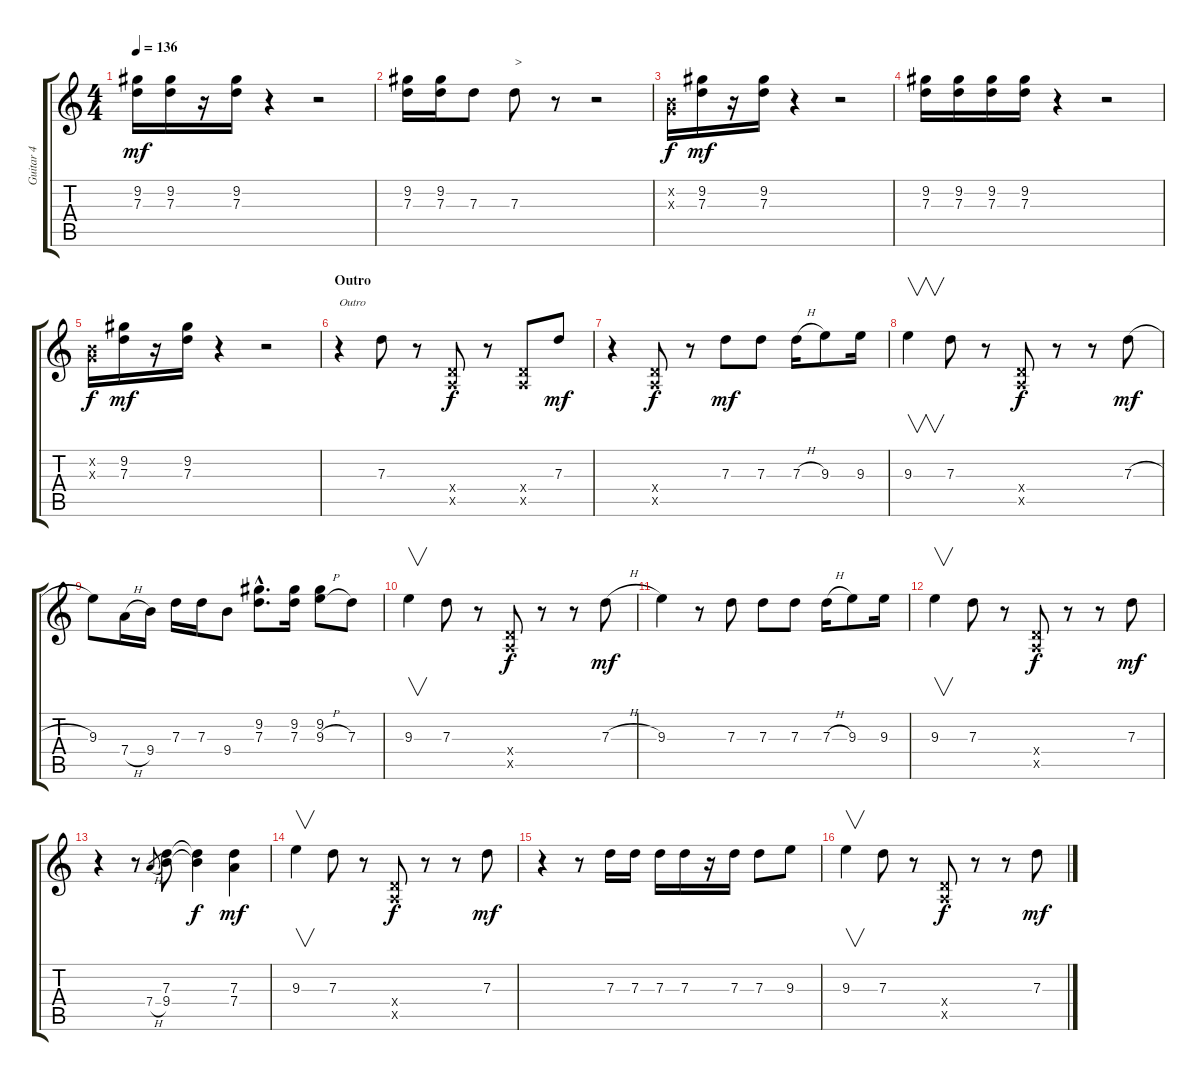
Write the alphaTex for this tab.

\track ("Guitar 4" "Guitar 4") {instrument electricguitarclean}
\staff {score tabs}
\tuning (E4 B3 G3 D3 A2 E2) {hide}
\ts (4 4)
\tempo 136
\clef g2
\ks c
(9.2 7.3).16{dy mf} (9.2 7.3).16 r.16 (9.2 7.3).16 r.4 r.2 |
(9.2 7.3).16 (9.2 7.3).16 7.3.8 7.3.8{txt ">"} r.8 r.2 |
(0.2{x} 0.3{x}).16{dy f} (9.2 7.3).16{dy mf} r.16 (9.2 7.3).16 r.4 r.2 |
(9.2 7.3).16 (9.2 7.3).16 (9.2 7.3).16 (9.2 7.3).16 r.4 r.2 |
(0.2{x} 0.3{x}).16{dy f} (9.2 7.3).16{dy mf} r.16 (9.2 7.3).16 r.4 r.2 |
\section ("" "Outro")
r.4{txt "Outro"} 7.3.8 r.8 (0.4{x} 0.5{x}).8{dy f} r.8 (0.4{x} 0.5{x}).8 7.3.8{dy mf} |
r.4 (0.4{x} 0.5{x}).8{dy f} r.8 7.3.8{dy mf} 7.3.8 7.3{h}.16 9.3.8 9.3.16 |
9.3.4{v} 7.3.8 r.8 (0.4{x} 0.5{x}).8{dy f} r.8 r.8 7.3{h}.8{dy mf} |
9.3.8 7.4{h}.16 9.4.16 7.3.16 7.3.16 9.4.8 (9.2{hac} 7.3{hac}).8{d} (9.2 7.3).16 (9.2 9.3{h}).8 7.3.8 |
9.3.4{v} 7.3.8 r.8 (0.4{x} 0.5{x}).8{dy f} r.8 r.8 7.3{h}.8{dy mf} |
9.3.4 r.8 7.3.8 7.3.8 7.3.8 7.3{h}.16 9.3.8 9.3.16 |
9.3.4{v} 7.3.8 r.8 (0.4{x} 0.5{x}).8{dy f} r.8 r.8 7.3.8{dy mf} |
r.4 r.8 7.4{h}.8{gr} (7.3 9.4).8 (7.3{t} 9.4{t}).4{dy f} (7.3 7.4).4{dy mf} |
9.3.4{v} 7.3.8 r.8 (0.4{x} 0.5{x}).8{dy f} r.8 r.8 7.3.8{dy mf} |
r.4 r.8 7.3.16 7.3.16 7.3.16 7.3.16 r.16 7.3.16 7.3.8 9.3.8 |
9.3.4{v} 7.3.8 r.8 (0.4{x} 0.5{x}).8{dy f} r.8 r.8 7.3.8{dy mf}
